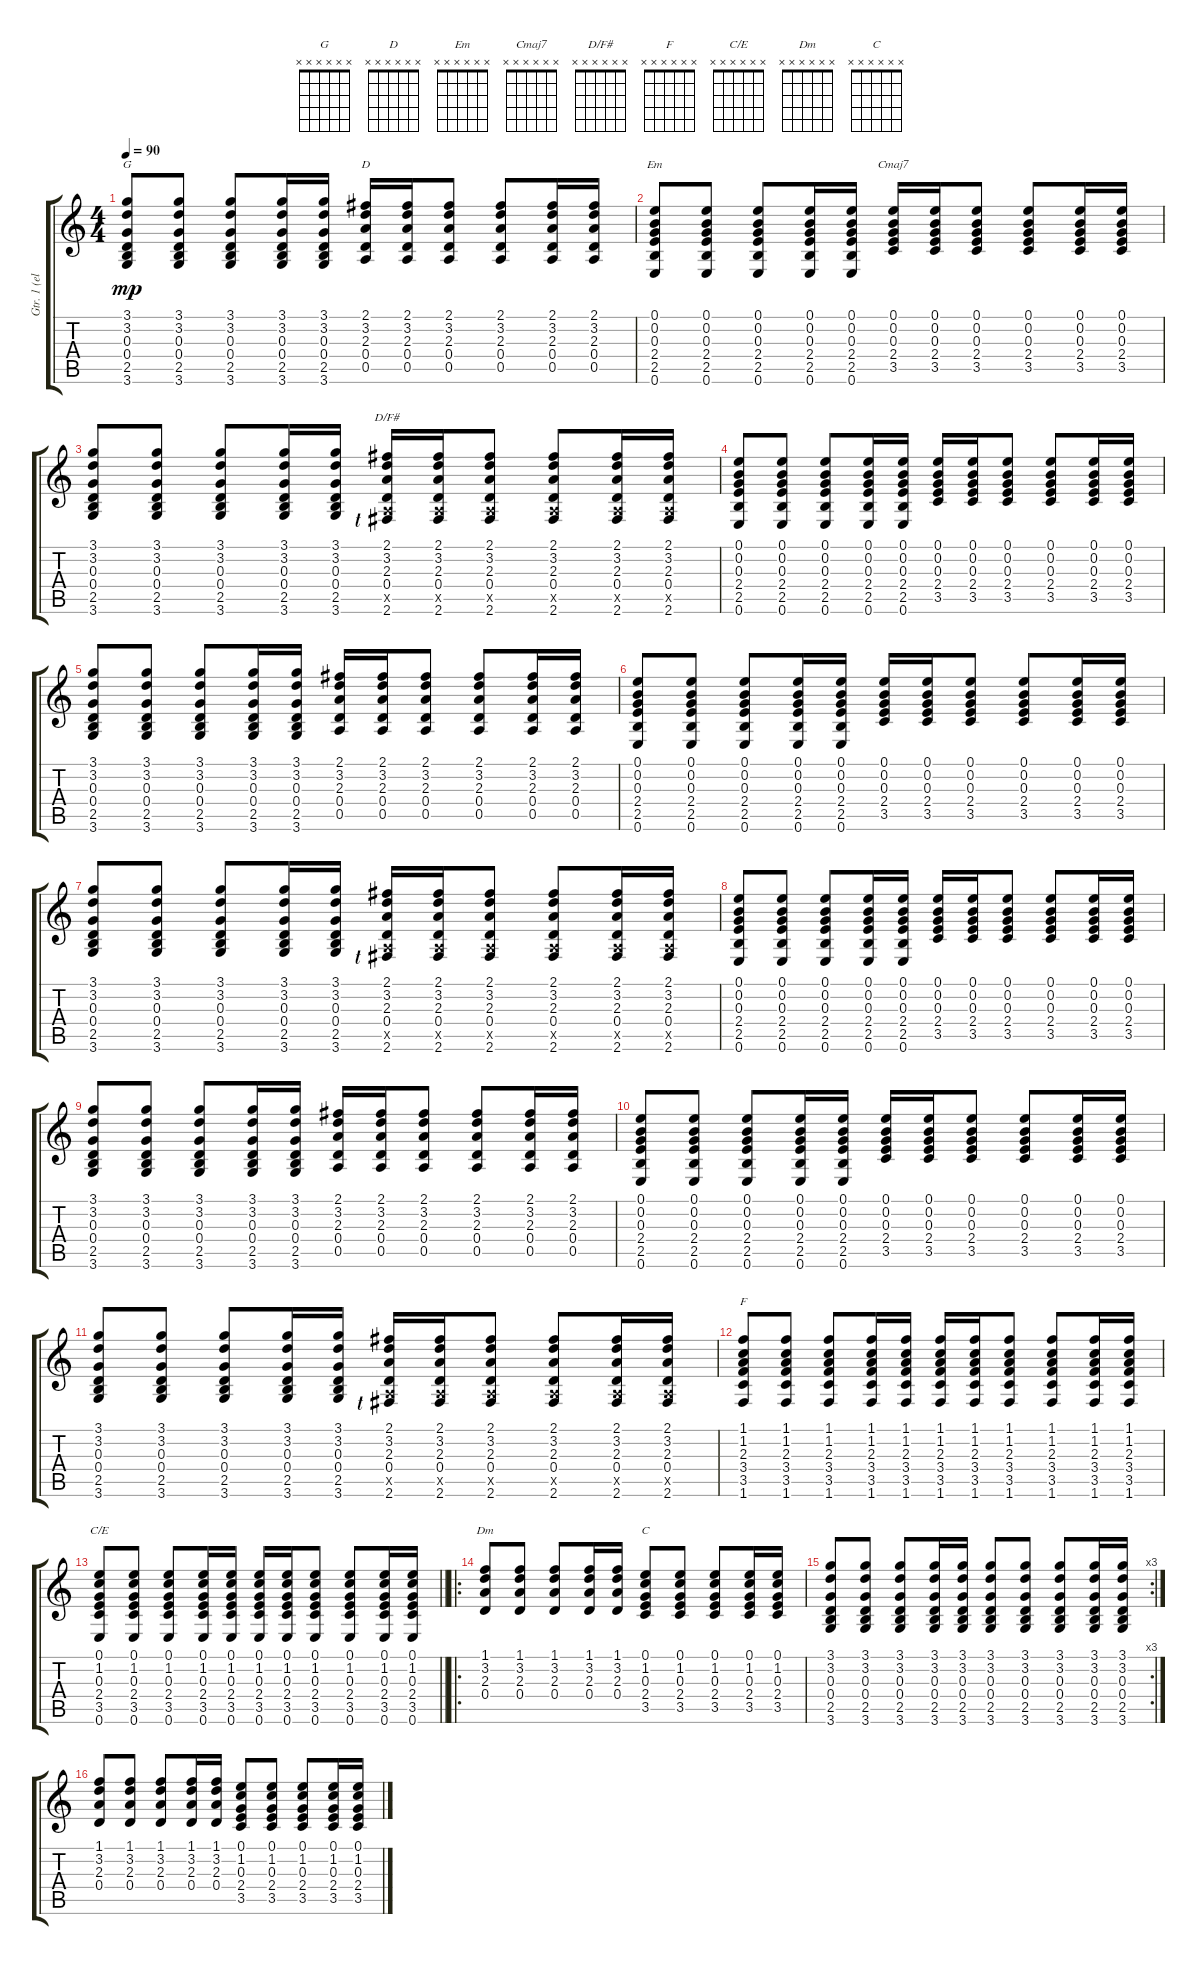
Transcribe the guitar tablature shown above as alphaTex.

\track ("Gtr. 1 (elec.)" "Gtr. 1 (el") {instrument electricguitarclean}
\staff {score tabs}
\tuning (E4 B3 G3 D3 A2 E2) {hide}
\chord ("G" x x x x x x)
\chord ("D" x x x x x x)
\chord ("Em" x x x x x x)
\chord ("Cmaj7" x x x x x x)
\chord ("D/F#" x x x x x x)
\chord ("F" x x x x x x)
\chord ("C/E" x x x x x x)
\chord ("Dm" x x x x x x)
\chord ("C" x x x x x x)
\ts (4 4)
\tempo 90
\clef g2
\ks c
(3.1 3.2 0.3 0.4 2.5 3.6).8{ch "G" dy mp} (3.1 3.2 0.3 0.4 2.5 3.6).8 (3.1 3.2 0.3 0.4 2.5 3.6).8 (3.1 3.2 0.3 0.4 2.5 3.6).16 (3.1 3.2 0.3 0.4 2.5 3.6).16 (2.1 3.2 2.3 0.4 0.5).16{ch "D"} (2.1 3.2 2.3 0.4 0.5).16 (2.1 3.2 2.3 0.4 0.5).8 (2.1 3.2 2.3 0.4 0.5).8 (2.1 3.2 2.3 0.4 0.5).16 (2.1 3.2 2.3 0.4 0.5).16 |
(0.1 0.2 0.3 2.4 2.5 0.6).8{ch "Em"} (0.1 0.2 0.3 2.4 2.5 0.6).8 (0.1 0.2 0.3 2.4 2.5 0.6).8 (0.1 0.2 0.3 2.4 2.5 0.6).16 (0.1 0.2 0.3 2.4 2.5 0.6).16 (0.1 0.2 0.3 2.4 3.5).16{ch "Cmaj7"} (0.1 0.2 0.3 2.4 3.5).16 (0.1 0.2 0.3 2.4 3.5).8 (0.1 0.2 0.3 2.4 3.5).8 (0.1 0.2 0.3 2.4 3.5).16 (0.1 0.2 0.3 2.4 3.5).16 |
(3.1 3.2 0.3 0.4 2.5 3.6).8 (3.1 3.2 0.3 0.4 2.5 3.6).8 (3.1 3.2 0.3 0.4 2.5 3.6).8 (3.1 3.2 0.3 0.4 2.5 3.6).16 (3.1 3.2 0.3 0.4 2.5 3.6).16 (2.1 3.2 2.3 0.4 0.5{x} 2.6{lf 1}).16{ch "D/F#"} (2.1 3.2 2.3 0.4 0.5{x} 2.6).16 (2.1 3.2 2.3 0.4 0.5{x} 2.6).8 (2.1 3.2 2.3 0.4 0.5{x} 2.6).8 (2.1 3.2 2.3 0.4 0.5{x} 2.6).16 (2.1 3.2 2.3 0.4 0.5{x} 2.6).16 |
(0.1 0.2 0.3 2.4 2.5 0.6).8 (0.1 0.2 0.3 2.4 2.5 0.6).8 (0.1 0.2 0.3 2.4 2.5 0.6).8 (0.1 0.2 0.3 2.4 2.5 0.6).16 (0.1 0.2 0.3 2.4 2.5 0.6).16 (0.1 0.2 0.3 2.4 3.5).16 (0.1 0.2 0.3 2.4 3.5).16 (0.1 0.2 0.3 2.4 3.5).8 (0.1 0.2 0.3 2.4 3.5).8 (0.1 0.2 0.3 2.4 3.5).16 (0.1 0.2 0.3 2.4 3.5).16 |
(3.1 3.2 0.3 0.4 2.5 3.6).8 (3.1 3.2 0.3 0.4 2.5 3.6).8 (3.1 3.2 0.3 0.4 2.5 3.6).8 (3.1 3.2 0.3 0.4 2.5 3.6).16 (3.1 3.2 0.3 0.4 2.5 3.6).16 (2.1 3.2 2.3 0.4 0.5).16 (2.1 3.2 2.3 0.4 0.5).16 (2.1 3.2 2.3 0.4 0.5).8 (2.1 3.2 2.3 0.4 0.5).8 (2.1 3.2 2.3 0.4 0.5).16 (2.1 3.2 2.3 0.4 0.5).16 |
(0.1 0.2 0.3 2.4 2.5 0.6).8 (0.1 0.2 0.3 2.4 2.5 0.6).8 (0.1 0.2 0.3 2.4 2.5 0.6).8 (0.1 0.2 0.3 2.4 2.5 0.6).16 (0.1 0.2 0.3 2.4 2.5 0.6).16 (0.1 0.2 0.3 2.4 3.5).16 (0.1 0.2 0.3 2.4 3.5).16 (0.1 0.2 0.3 2.4 3.5).8 (0.1 0.2 0.3 2.4 3.5).8 (0.1 0.2 0.3 2.4 3.5).16 (0.1 0.2 0.3 2.4 3.5).16 |
(3.1 3.2 0.3 0.4 2.5 3.6).8 (3.1 3.2 0.3 0.4 2.5 3.6).8 (3.1 3.2 0.3 0.4 2.5 3.6).8 (3.1 3.2 0.3 0.4 2.5 3.6).16 (3.1 3.2 0.3 0.4 2.5 3.6).16 (2.1 3.2 2.3 0.4 0.5{x} 2.6{lf 1}).16 (2.1 3.2 2.3 0.4 0.5{x} 2.6).16 (2.1 3.2 2.3 0.4 0.5{x} 2.6).8 (2.1 3.2 2.3 0.4 0.5{x} 2.6).8 (2.1 3.2 2.3 0.4 0.5{x} 2.6).16 (2.1 3.2 2.3 0.4 0.5{x} 2.6).16 |
(0.1 0.2 0.3 2.4 2.5 0.6).8 (0.1 0.2 0.3 2.4 2.5 0.6).8 (0.1 0.2 0.3 2.4 2.5 0.6).8 (0.1 0.2 0.3 2.4 2.5 0.6).16 (0.1 0.2 0.3 2.4 2.5 0.6).16 (0.1 0.2 0.3 2.4 3.5).16 (0.1 0.2 0.3 2.4 3.5).16 (0.1 0.2 0.3 2.4 3.5).8 (0.1 0.2 0.3 2.4 3.5).8 (0.1 0.2 0.3 2.4 3.5).16 (0.1 0.2 0.3 2.4 3.5).16 |
(3.1 3.2 0.3 0.4 2.5 3.6).8 (3.1 3.2 0.3 0.4 2.5 3.6).8 (3.1 3.2 0.3 0.4 2.5 3.6).8 (3.1 3.2 0.3 0.4 2.5 3.6).16 (3.1 3.2 0.3 0.4 2.5 3.6).16 (2.1 3.2 2.3 0.4 0.5).16 (2.1 3.2 2.3 0.4 0.5).16 (2.1 3.2 2.3 0.4 0.5).8 (2.1 3.2 2.3 0.4 0.5).8 (2.1 3.2 2.3 0.4 0.5).16 (2.1 3.2 2.3 0.4 0.5).16 |
(0.1 0.2 0.3 2.4 2.5 0.6).8 (0.1 0.2 0.3 2.4 2.5 0.6).8 (0.1 0.2 0.3 2.4 2.5 0.6).8 (0.1 0.2 0.3 2.4 2.5 0.6).16 (0.1 0.2 0.3 2.4 2.5 0.6).16 (0.1 0.2 0.3 2.4 3.5).16 (0.1 0.2 0.3 2.4 3.5).16 (0.1 0.2 0.3 2.4 3.5).8 (0.1 0.2 0.3 2.4 3.5).8 (0.1 0.2 0.3 2.4 3.5).16 (0.1 0.2 0.3 2.4 3.5).16 |
(3.1 3.2 0.3 0.4 2.5 3.6).8 (3.1 3.2 0.3 0.4 2.5 3.6).8 (3.1 3.2 0.3 0.4 2.5 3.6).8 (3.1 3.2 0.3 0.4 2.5 3.6).16 (3.1 3.2 0.3 0.4 2.5 3.6).16 (2.1 3.2 2.3 0.4 0.5{x} 2.6{lf 1}).16 (2.1 3.2 2.3 0.4 0.5{x} 2.6).16 (2.1 3.2 2.3 0.4 0.5{x} 2.6).8 (2.1 3.2 2.3 0.4 0.5{x} 2.6).8 (2.1 3.2 2.3 0.4 0.5{x} 2.6).16 (2.1 3.2 2.3 0.4 0.5{x} 2.6).16 |
(1.1 1.2 2.3 3.4 3.5 1.6).8{ch "F"} (1.1 1.2 2.3 3.4 3.5 1.6).8 (1.1 1.2 2.3 3.4 3.5 1.6).8 (1.1 1.2 2.3 3.4 3.5 1.6).16 (1.1 1.2 2.3 3.4 3.5 1.6).16 (1.1 1.2 2.3 3.4 3.5 1.6).16 (1.1 1.2 2.3 3.4 3.5 1.6).16 (1.1 1.2 2.3 3.4 3.5 1.6).8 (1.1 1.2 2.3 3.4 3.5 1.6).8 (1.1 1.2 2.3 3.4 3.5 1.6).16 (1.1 1.2 2.3 3.4 3.5 1.6).16 |
\barLineRight lightlight
(0.1 1.2 0.3 2.4 3.5 0.6).8{ch "C/E"} (0.1 1.2 0.3 2.4 3.5 0.6).8 (0.1 1.2 0.3 2.4 3.5 0.6).8 (0.1 1.2 0.3 2.4 3.5 0.6).16 (0.1 1.2 0.3 2.4 3.5 0.6).16 (0.1 1.2 0.3 2.4 3.5 0.6).16 (0.1 1.2 0.3 2.4 3.5 0.6).16 (0.1 1.2 0.3 2.4 3.5 0.6).8 (0.1 1.2 0.3 2.4 3.5 0.6).8 (0.1 1.2 0.3 2.4 3.5 0.6).16 (0.1 1.2 0.3 2.4 3.5 0.6).16 |
\ro
(1.1 3.2 2.3 0.4).8{ch "Dm"} (1.1 3.2 2.3 0.4).8 (1.1 3.2 2.3 0.4).8 (1.1 3.2 2.3 0.4).16 (1.1 3.2 2.3 0.4).16 (0.1 1.2 0.3 2.4 3.5).8{ch "C"} (0.1 1.2 0.3 2.4 3.5).8 (0.1 1.2 0.3 2.4 3.5).8 (0.1 1.2 0.3 2.4 3.5).16 (0.1 1.2 0.3 2.4 3.5).16 |
\rc 3
(3.1 3.2 0.3 0.4 2.5 3.6).8 (3.1 3.2 0.3 0.4 2.5 3.6).8 (3.1 3.2 0.3 0.4 2.5 3.6).8 (3.1 3.2 0.3 0.4 2.5 3.6).16 (3.1 3.2 0.3 0.4 2.5 3.6).16 (3.1 3.2 0.3 0.4 2.5 3.6).8 (3.1 3.2 0.3 0.4 2.5 3.6).8 (3.1 3.2 0.3 0.4 2.5 3.6).8 (3.1 3.2 0.3 0.4 2.5 3.6).16 (3.1 3.2 0.3 0.4 2.5 3.6).16 |
(1.1 3.2 2.3 0.4).8 (1.1 3.2 2.3 0.4).8 (1.1 3.2 2.3 0.4).8 (1.1 3.2 2.3 0.4).16 (1.1 3.2 2.3 0.4).16 (0.1 1.2 0.3 2.4 3.5).8 (0.1 1.2 0.3 2.4 3.5).8 (0.1 1.2 0.3 2.4 3.5).8 (0.1 1.2 0.3 2.4 3.5).16 (0.1 1.2 0.3 2.4 3.5).16
